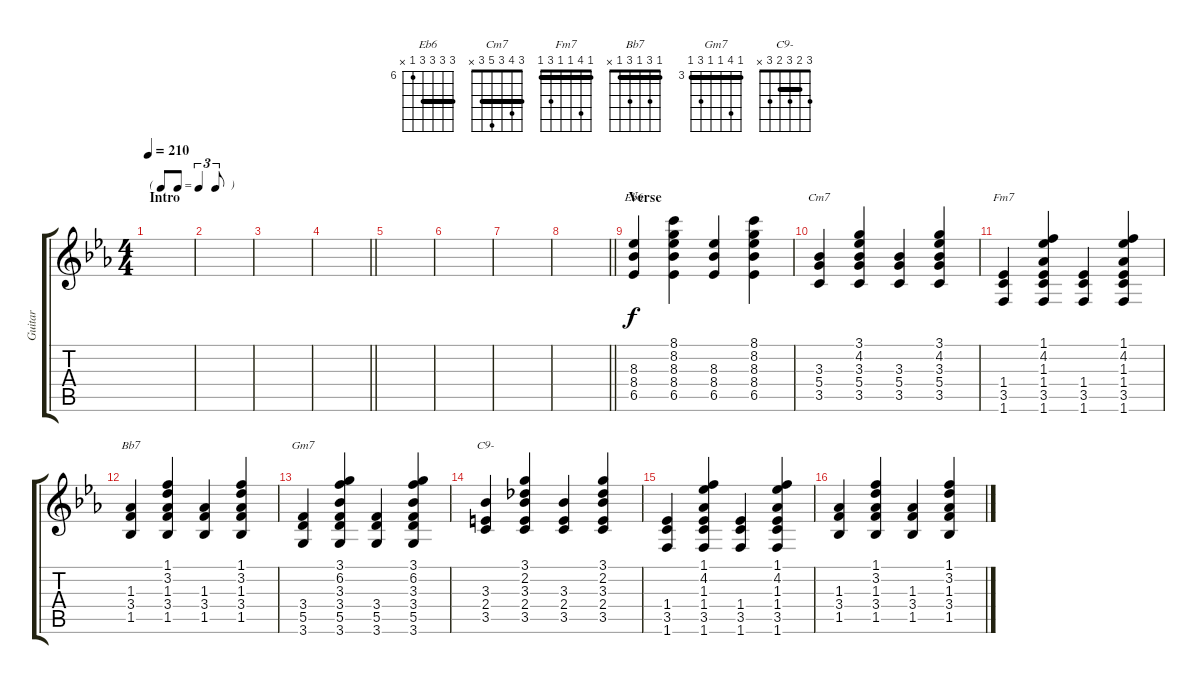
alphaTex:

\track ("Guitar" "Guitar") {instrument acousticguitarsteel}
\staff {score tabs}
\tuning (E4 B3 G3 D3 A2 E2) {hide}
\chord ("Eb6" 8 8 8 8 6 x) {firstfret 6 barre 8}
\chord ("Cm7" 3 4 3 5 3 x) {barre 3}
\chord ("Fm7" 1 4 1 1 3 1) {barre 1}
\chord ("Bb7" 1 3 1 3 1 x) {barre 1}
\chord ("Gm7" 3 6 3 3 5 3) {firstfret 3 barre 3}
\chord ("C9-" 3 2 3 2 3 x) {barre 2}
\ts (4 4)
\tf triplet8th
\section ("" "Intro")
\tempo 210
\clef g2
\ks eb
|
|
|
\barLineRight lightlight
|
|
|
|
\barLineRight lightlight
|
\section ("" "Verse")
(8.3 8.4 6.5).4{ch "Eb6"} (8.1 8.2 8.3 8.4 6.5).4 (8.3 8.4 6.5).4 (8.1 8.2 8.3 8.4 6.5).4 |
(3.3 5.4 3.5).4{ch "Cm7"} (3.1 4.2 3.3 5.4 3.5).4 (3.3 5.4 3.5).4 (3.1 4.2 3.3 5.4 3.5).4 |
(1.4 3.5 1.6).4{ch "Fm7"} (1.1 4.2 1.3 1.4 3.5 1.6).4 (1.4 3.5 1.6).4 (1.1 4.2 1.3 1.4 3.5 1.6).4 |
(1.3 3.4 1.5).4{ch "Bb7"} (1.1 3.2 1.3 3.4 1.5).4 (1.3 3.4 1.5).4 (1.1 3.2 1.3 3.4 1.5).4 |
(3.4 5.5 3.6).4{ch "Gm7"} (3.1 6.2 3.3 3.4 5.5 3.6).4 (3.4 5.5 3.6).4 (3.1 6.2 3.3 3.4 5.5 3.6).4 |
(3.3 2.4 3.5).4{ch "C9-"} (3.1 2.2 3.3 2.4 3.5).4 (3.3 2.4 3.5).4 (3.1 2.2 3.3 2.4 3.5).4 |
(1.4 3.5 1.6).4 (1.1 4.2 1.3 1.4 3.5 1.6).4 (1.4 3.5 1.6).4 (1.1 4.2 1.3 1.4 3.5 1.6).4 |
(1.3 3.4 1.5).4 (1.1 3.2 1.3 3.4 1.5).4 (1.3 3.4 1.5).4 (1.1 3.2 1.3 3.4 1.5).4
